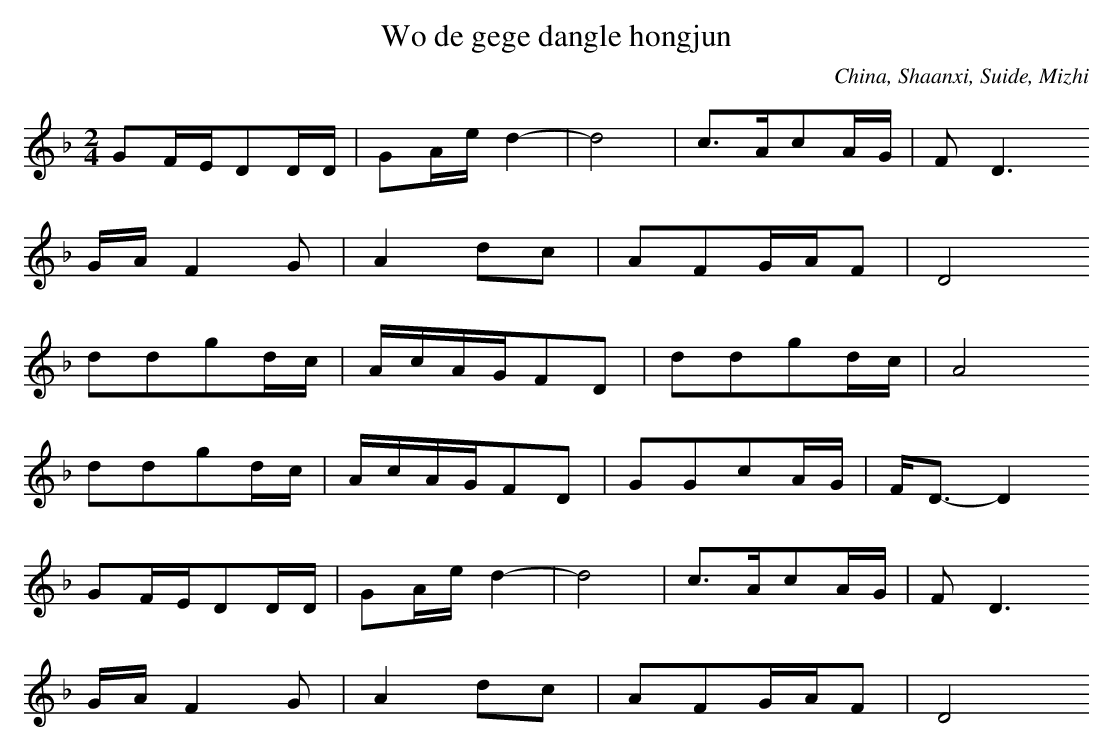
X:1
T: Wo de gege dangle hongjun
O: China, Shaanxi, Suide, Mizhi
M: 2/4
L: 1/16
K: F
G2FED2DD | G2Aed4- | d8 | c3Ac2AG | F2D6
GAF4G2 | A4d2c2 | A2F2GAF2 | D8
d2d2g2dc | AcAGF2D2 | d2d2g2dc | A8
d2d2g2dc | AcAGF2D2 | G2G2c2AG | FD3-D4
G2FED2DD | G2Aed4- | d8 | c3Ac2AG | F2D6
GAF4G2 | A4d2c2 | A2F2GAF2 | D8
